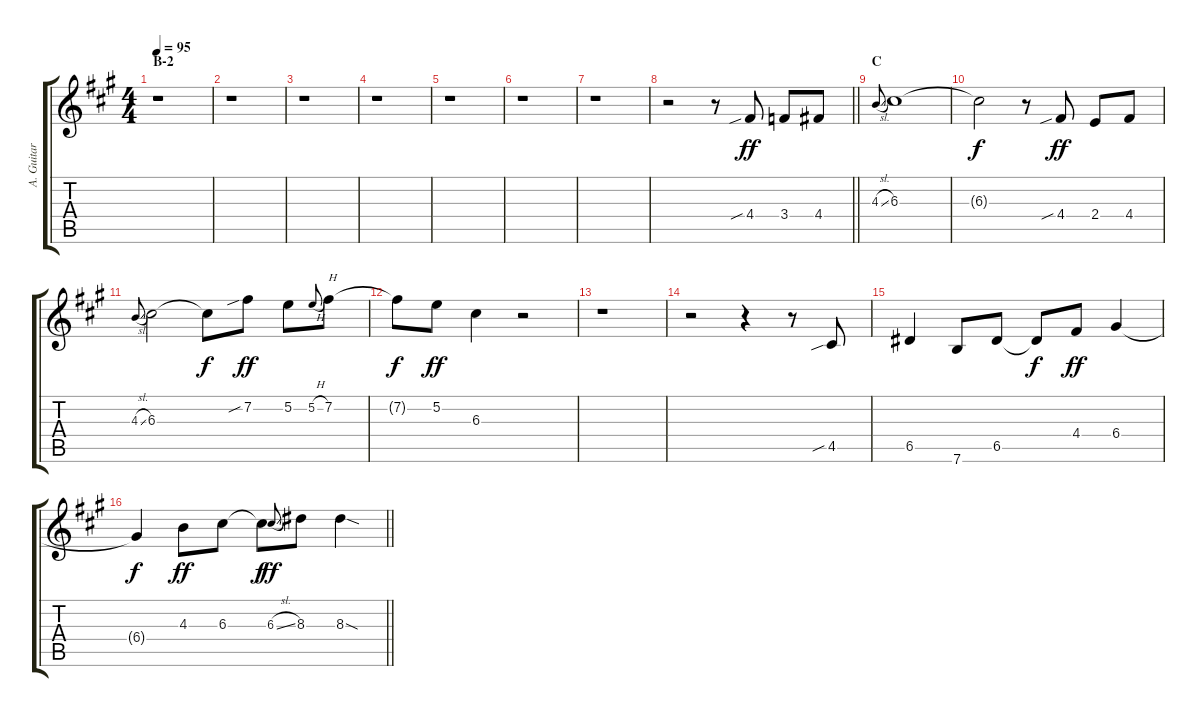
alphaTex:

\track ("A. Guitar II" "A. Guitar ") {instrument acousticguitarsteel}
\staff {score tabs}
\tuning (E4 B3 G3 D3 A2 E2) {hide}
\ts (4 4)
\section ("" "B-2")
\tempo 95
\clef g2
\ks a
r.1{dy ff} |
r.1 |
r.1 |
r.1 |
r.1 |
r.1 |
r.1 |
\barLineRight lightlight
r.2 r.8 4.4{sib}.8 3.4.8 4.4.8 |
\section ("" "C")
4.3{sl}.8{gr onbeat} 6.3.1 |
6.3{t}.2{dy f} r.8 4.4{sib}.8{dy ff} 2.4.8 4.4.8 |
4.3{sl}.8{gr onbeat} 6.3.2 6.3{t}.8{dy f} 7.2{sib}.8{dy ff} 5.2.8 5.2{h}.8{gr onbeat} 7.2.8{txt "H"} |
7.2{t}.8{dy f} 5.2.8{dy ff} 6.3.4 r.2 |
r.1 |
r.2 r.4 r.8 4.5{sib}.8 |
6.5.4 7.6.8 6.5.8 6.5{t}.8{dy f} 4.4.8{dy ff} 6.4.4 |
\barLineRight lightlight
6.4{t}.4{dy f} 4.3.8{dy ff} 6.3.8 6.3{t}.8{dy f} 6.3{sl}.8{gr onbeat dy ff} 8.3.8 8.3{sod}.4
